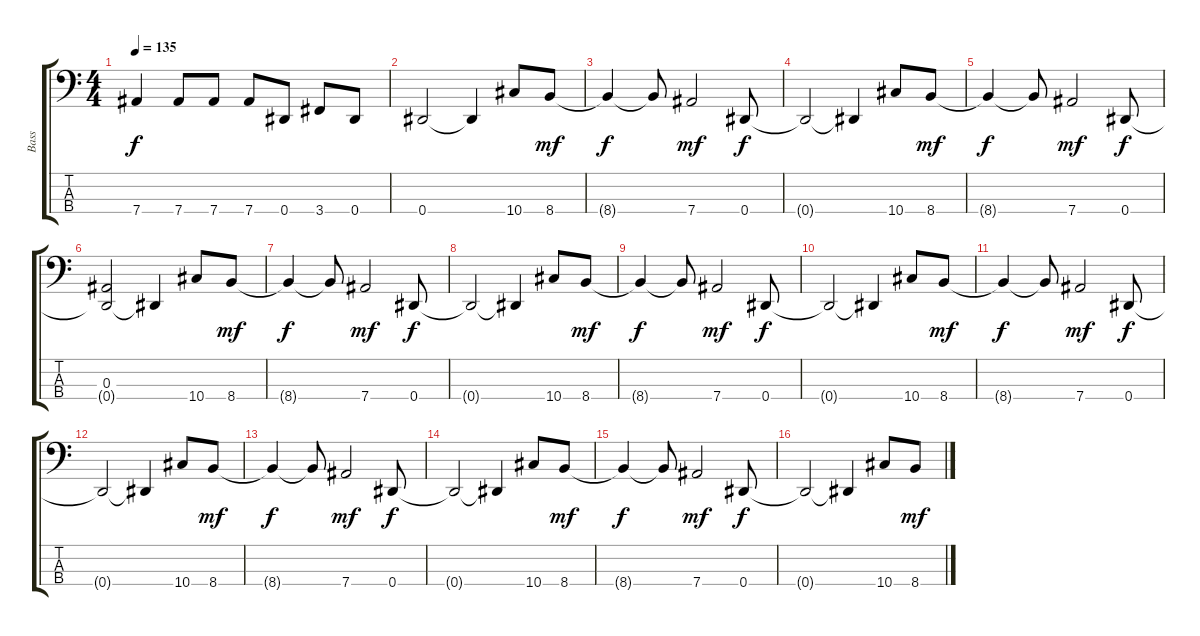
\track ("Bass" "Bass") {instrument electricbassfinger}
\staff {score tabs}
\tuning (Ab2 Eb2 Bb1 Eb1) {hide}
\ts (4 4)
\tempo 135
\clef f4
\ks c
7.4.4{dy f} 7.4.8 7.4.8 7.4.8 0.4.8 3.4.8 0.4.8 |
0.4.2 0.4{t}.4 10.4.8 8.4.8{dy mf} |
8.4{t}.4{dy f} 8.4{t}.8 7.4.2{dy mf} 0.4.8{dy f} |
0.4{t}.2 0.4{t}.4 10.4.8 8.4.8{dy mf} |
8.4{t}.4{dy f} 8.4{t}.8 7.4.2{dy mf} 0.4.8{dy f} |
(0.3 0.4{t}).2 0.4{t}.4 10.4.8 8.4.8{dy mf} |
8.4{t}.4{dy f} 8.4{t}.8 7.4.2{dy mf} 0.4.8{dy f} |
0.4{t}.2 0.4{t}.4 10.4.8 8.4.8{dy mf} |
8.4{t}.4{dy f} 8.4{t}.8 7.4.2{dy mf} 0.4.8{dy f} |
0.4{t}.2 0.4{t}.4 10.4.8 8.4.8{dy mf} |
8.4{t}.4{dy f} 8.4{t}.8 7.4.2{dy mf} 0.4.8{dy f} |
0.4{t}.2 0.4{t}.4 10.4.8 8.4.8{dy mf} |
8.4{t}.4{dy f} 8.4{t}.8 7.4.2{dy mf} 0.4.8{dy f} |
0.4{t}.2 0.4{t}.4 10.4.8 8.4.8{dy mf} |
8.4{t}.4{dy f} 8.4{t}.8 7.4.2{dy mf} 0.4.8{dy f} |
0.4{t}.2 0.4{t}.4 10.4.8 8.4.8{dy mf}
